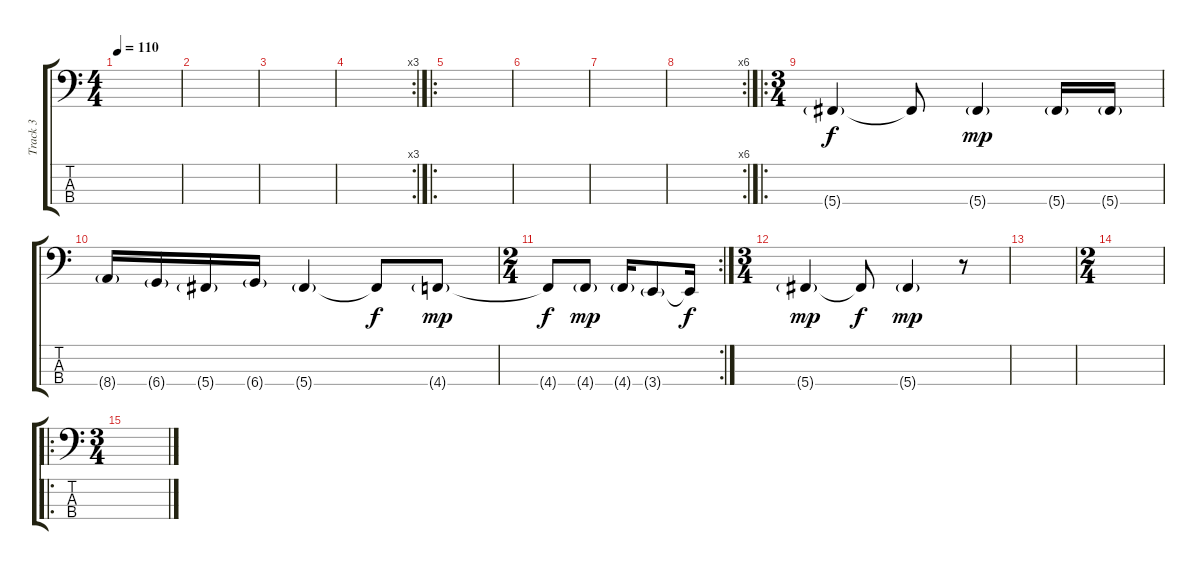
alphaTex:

\track ("Track 3" "Track 3") {instrument electricbasspick}
\staff {score tabs}
\tuning (E2 B1 Gb1 Db1) {hide}
\ts (4 4)
\tempo 110
\clef f4
\ks c
|
|
|
\rc 3
|
\ro
|
|
|
\rc 6
|
\ro
\ts (3 4)
5.4{g}.4 5.4{t}.8{dy f} 5.4{g}.4{dy mp} 5.4{g}.16 5.4{g}.16 |
8.4{g}.16 6.4{g}.16 5.4{g}.16 6.4{g}.16 5.4{g}.4 5.4{t}.8{dy f} 4.4{g}.8{dy mp} |
\rc 2
\ts (2 4)
4.4{t}.8{dy f} 4.4{g}.8{dy mp} 4.4{g}.16 3.4{g}.8 3.4{t}.16{dy f} |
\ts (3 4)
5.4{g}.4{dy mp} 5.4{t}.8{dy f} 5.4{g}.4{dy mp} r.8 |
|
\ts (2 4)
|
\ro
\ts (3 4)
